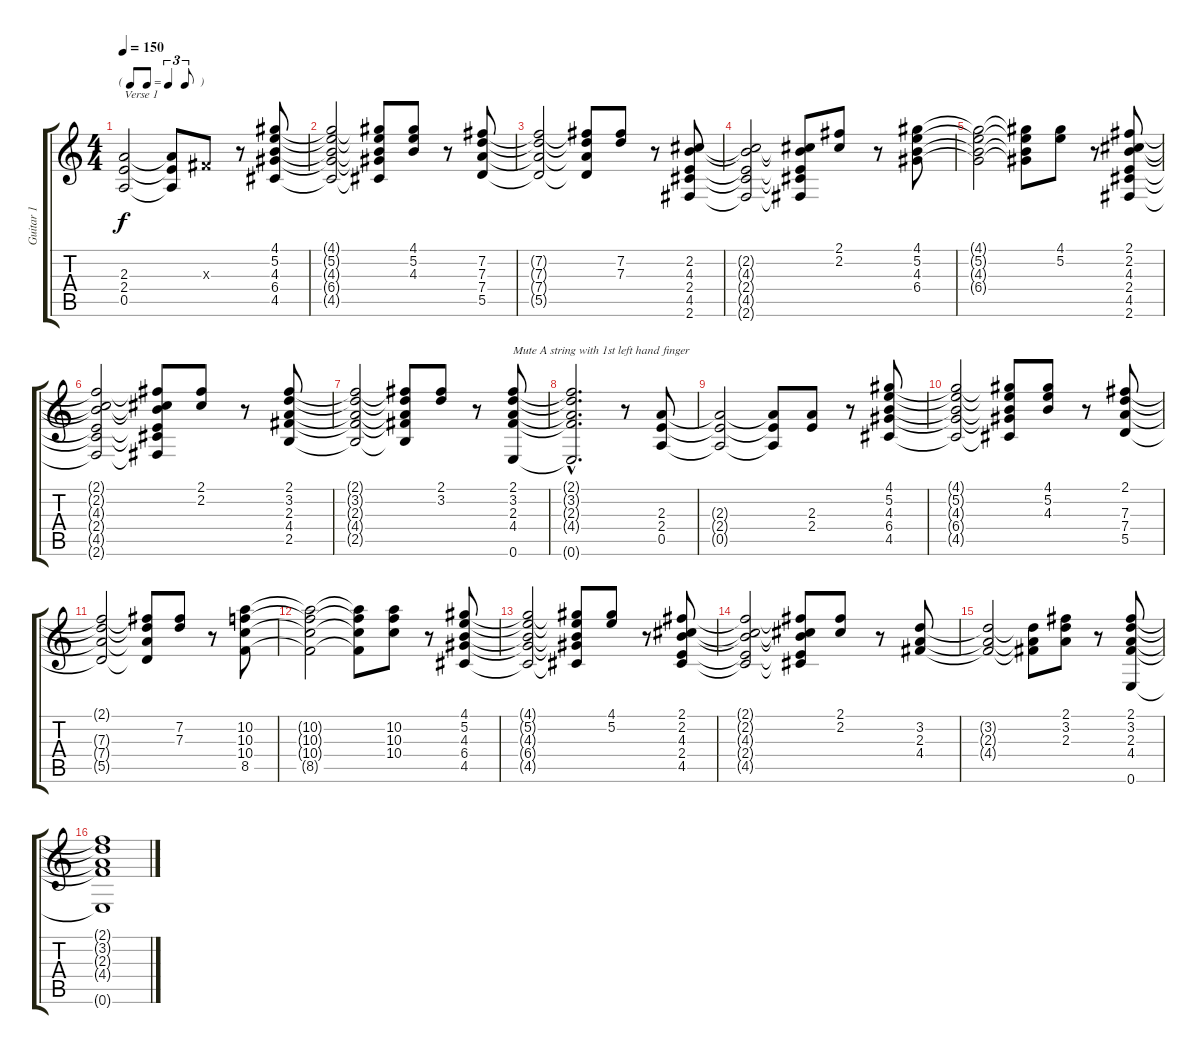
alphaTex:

\track ("Guitar 1" "Guitar 1") {instrument overdrivenguitar}
\staff {score tabs}
\tuning (E4 B3 G3 D3 A2 E2) {hide}
\ts (4 4)
\tf triplet8th
\tempo 150
\clef g2
\ks c
(2.3 2.4 0.5).2{txt "Verse 1" dy f} (2.3{t} 2.4{t} 0.5{t}).8 -1.3{x}.8 r.8 (4.1 5.2 4.3 6.4 4.5).8 |
(4.1{t} 5.2{t} 4.3{t} 6.4{t} 4.5{t}).2 (4.1{t} 5.2{t} 4.3{t} 6.4{t} 4.5{t}).8 (4.1 5.2 4.3).8 r.8 (7.2 7.3 7.4 5.5).8 |
(7.2{t} 7.3{t} 7.4{t} 5.5{t}).2 (7.2{t} 7.3{t} 7.4{t} 5.5{t}).8 (7.2 7.3).8 r.8 (2.2 4.3 2.4 4.5 2.6).8 |
(2.2{t} 4.3{t} 2.4{t} 4.5{t} 2.6{t}).2 (2.2{t} 4.3{t} 2.4{t} 4.5{t} 2.6{t}).8 (2.1 2.2).8 r.8 (4.1 5.2 4.3 6.4).8 |
(4.1{t} 5.2{t} 4.3{t} 6.4{t}).2 (4.1{t} 5.2{t} 4.3{t} 6.4{t}).8 (4.1 5.2).8 r.8 (2.1 2.2 4.3 2.4 4.5 2.6).8 |
(2.1{t} 2.2{t} 4.3{t} 2.4{t} 4.5{t} 2.6{t}).2 (2.1{t} 2.2{t} 4.3{t} 2.4{t} 4.5{t} 2.6{t}).8 (2.1 2.2).8 r.8 (2.1 3.2 2.3 4.4 2.5).8 |
(2.1{t} 3.2{t} 2.3{t} 4.4{t} 2.5{t}).2 (2.1{t} 3.2{t} 2.3{t} 4.4{t} 2.5{t}).8 (2.1 3.2).8 r.8 (2.1 3.2 2.3 4.4 0.6).8{txt "Mute A string with 1st left hand finger "} |
(2.1{hac t} 3.2{hac t} 2.3{hac t} 4.4{hac t} 0.6{hac t}).2{d} r.8 (2.3 2.4 0.5).8 |
(2.3{t} 2.4{t} 0.5{t}).2 (2.3{t} 2.4{t} 0.5{t}).8 (2.3 2.4).8 r.8 (4.1 5.2 4.3 6.4 4.5).8 |
(4.1{t} 5.2{t} 4.3{t} 6.4{t} 4.5{t}).2 (4.1{t} 5.2{t} 4.3{t} 6.4{t} 4.5{t}).8 (4.1 5.2 4.3).8 r.8 (2.1 7.3 7.4 5.5).8 |
(2.1{t} 7.3{t} 7.4{t} 5.5{t}).2 (2.1{t} 7.3{t} 7.4{t} 5.5{t}).8 (7.2 7.3).8 r.8 (10.2 10.3 10.4 8.5).8 |
(10.2{t} 10.3{t} 10.4{t} 8.5{t}).2 (10.2{t} 10.3{t} 10.4{t} 8.5{t}).8 (10.2 10.3 10.4).8 r.8 (4.1 5.2 4.3 6.4 4.5).8 |
(4.1{t} 5.2{t} 4.3{t} 6.4{t} 4.5{t}).2 (4.1{t} 5.2{t} 4.3{t} 6.4{t} 4.5{t}).8 (4.1 5.2).8 r.8 (2.1 2.2 4.3 2.4 4.5).8 |
(2.1{t} 2.2{t} 4.3{t} 2.4{t} 4.5{t}).2 (2.1{t} 2.2{t} 4.3{t} 2.4{t} 4.5{t}).8 (2.1 2.2).8 r.8 (3.2 2.3 4.4).8 |
(3.2{t} 2.3{t} 4.4{t}).2 (3.2{t} 2.3{t} 4.4{t}).8 (2.1 3.2 2.3).8 r.8 (2.1 3.2 2.3 4.4 0.6).8 |
(2.1{t} 3.2{t} 2.3{t} 4.4{t} 0.6{t}).1
